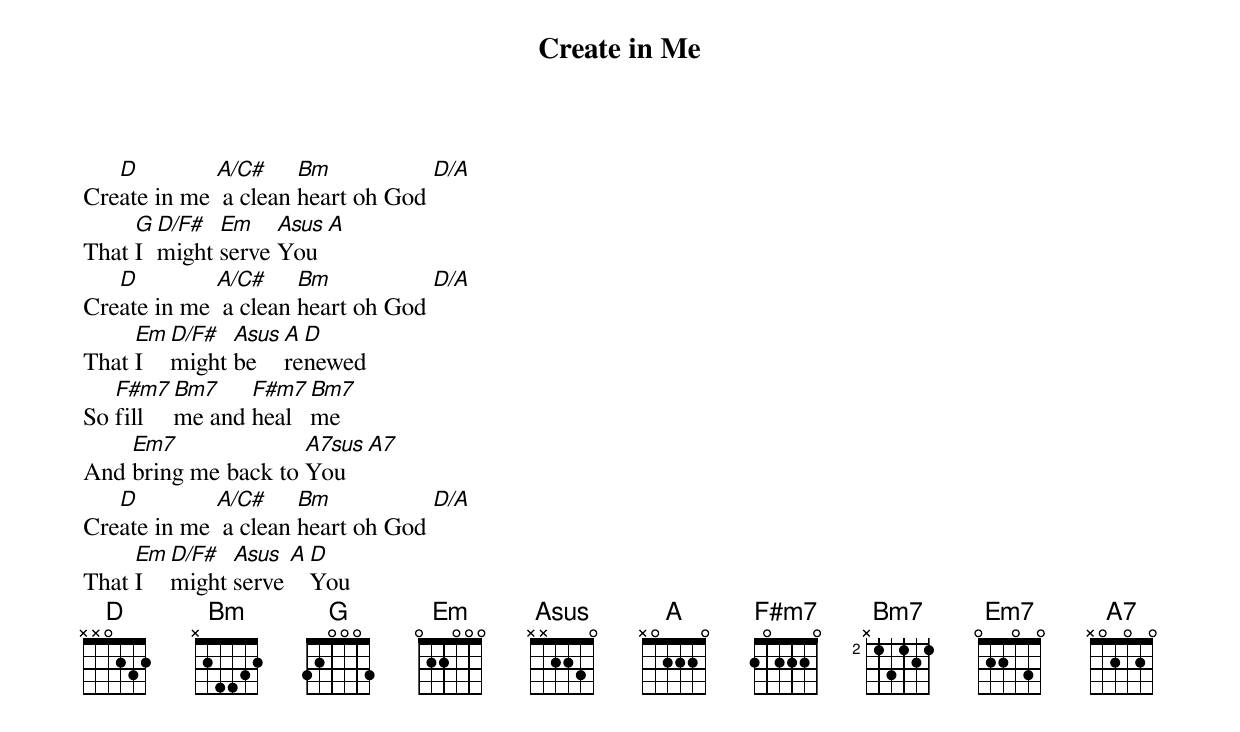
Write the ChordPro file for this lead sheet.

{title: Create in Me}
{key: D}
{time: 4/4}
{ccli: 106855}
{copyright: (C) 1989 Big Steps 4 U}
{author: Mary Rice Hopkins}

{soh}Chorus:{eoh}
Cre[D]ate in me [A/C#] a clean [Bm]heart oh God [D/A]
That [G]I [D/F#]might [Em]serve [Asus]You [A]
Cre[D]ate in me [A/C#] a clean [Bm]heart oh God [D/A]
That [Em]I [D/F#]might [Asus]be [A]re[D]newed
So [F#m7]fill [Bm7]me and [F#m7]heal [Bm7]me
And [Em7]bring me back to [A7sus]You [A7]
Cre[D]ate in me [A/C#] a clean [Bm]heart oh God [D/A]
That [Em]I [D/F#]might [Asus  A]serve [D]You
